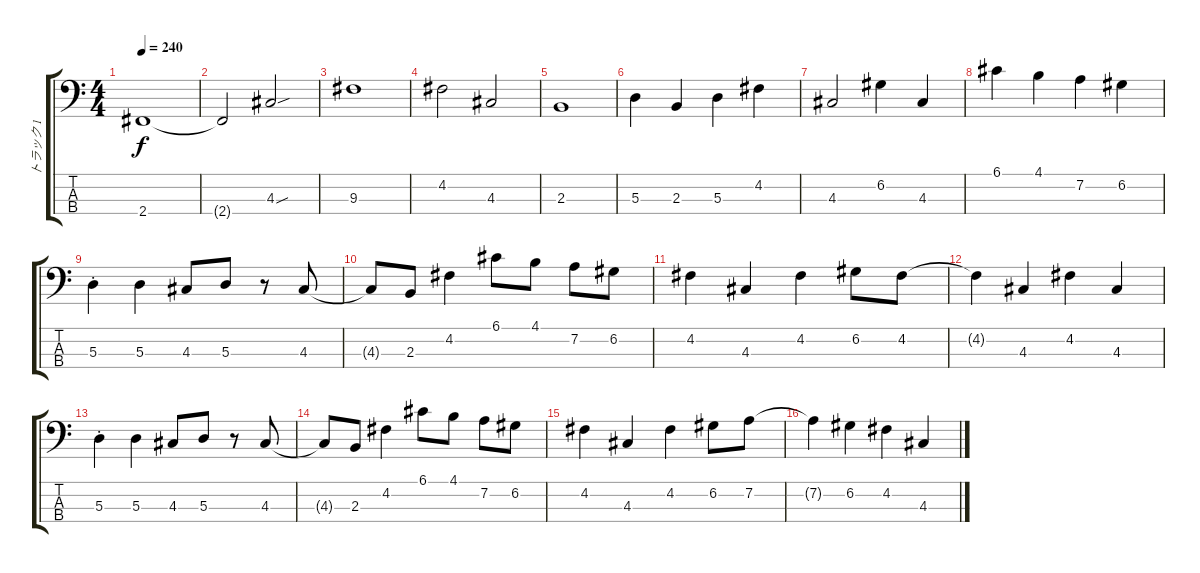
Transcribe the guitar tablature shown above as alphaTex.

\track ("トラック 1" "トラック 1") {instrument electricbassfinger}
\staff {score tabs}
\tuning (G2 D2 A1 E1) {hide}
\ts (4 4)
\tempo 240
\clef f4
\ks c
2.4.1{dy f} |
2.4{t}.2 4.3{sou}.2 |
9.3.1 |
4.2.2 4.3.2 |
2.3.1 |
5.3.4 2.3.4 5.3.4 4.2.4 |
4.3.2 6.2.4 4.3.4 |
6.1.4 4.1.4 7.2.4 6.2.4 |
5.3{st}.4 5.3.4 4.3.8 5.3.8 r.8 4.3.8 |
4.3{t}.8 2.3.8 4.2.4 6.1.8 4.1.8 7.2.8 6.2.8 |
4.2.4 4.3.4 4.2.4 6.2.8 4.2.8 |
4.2{t}.4 4.3.4 4.2.4 4.3.4 |
5.3{st}.4 5.3.4 4.3.8 5.3.8 r.8 4.3.8 |
4.3{t}.8 2.3.8 4.2.4 6.1.8 4.1.8 7.2.8 6.2.8 |
4.2.4 4.3.4 4.2.4 6.2.8 7.2.8 |
7.2{t}.4 6.2.4 4.2.4 4.3.4
